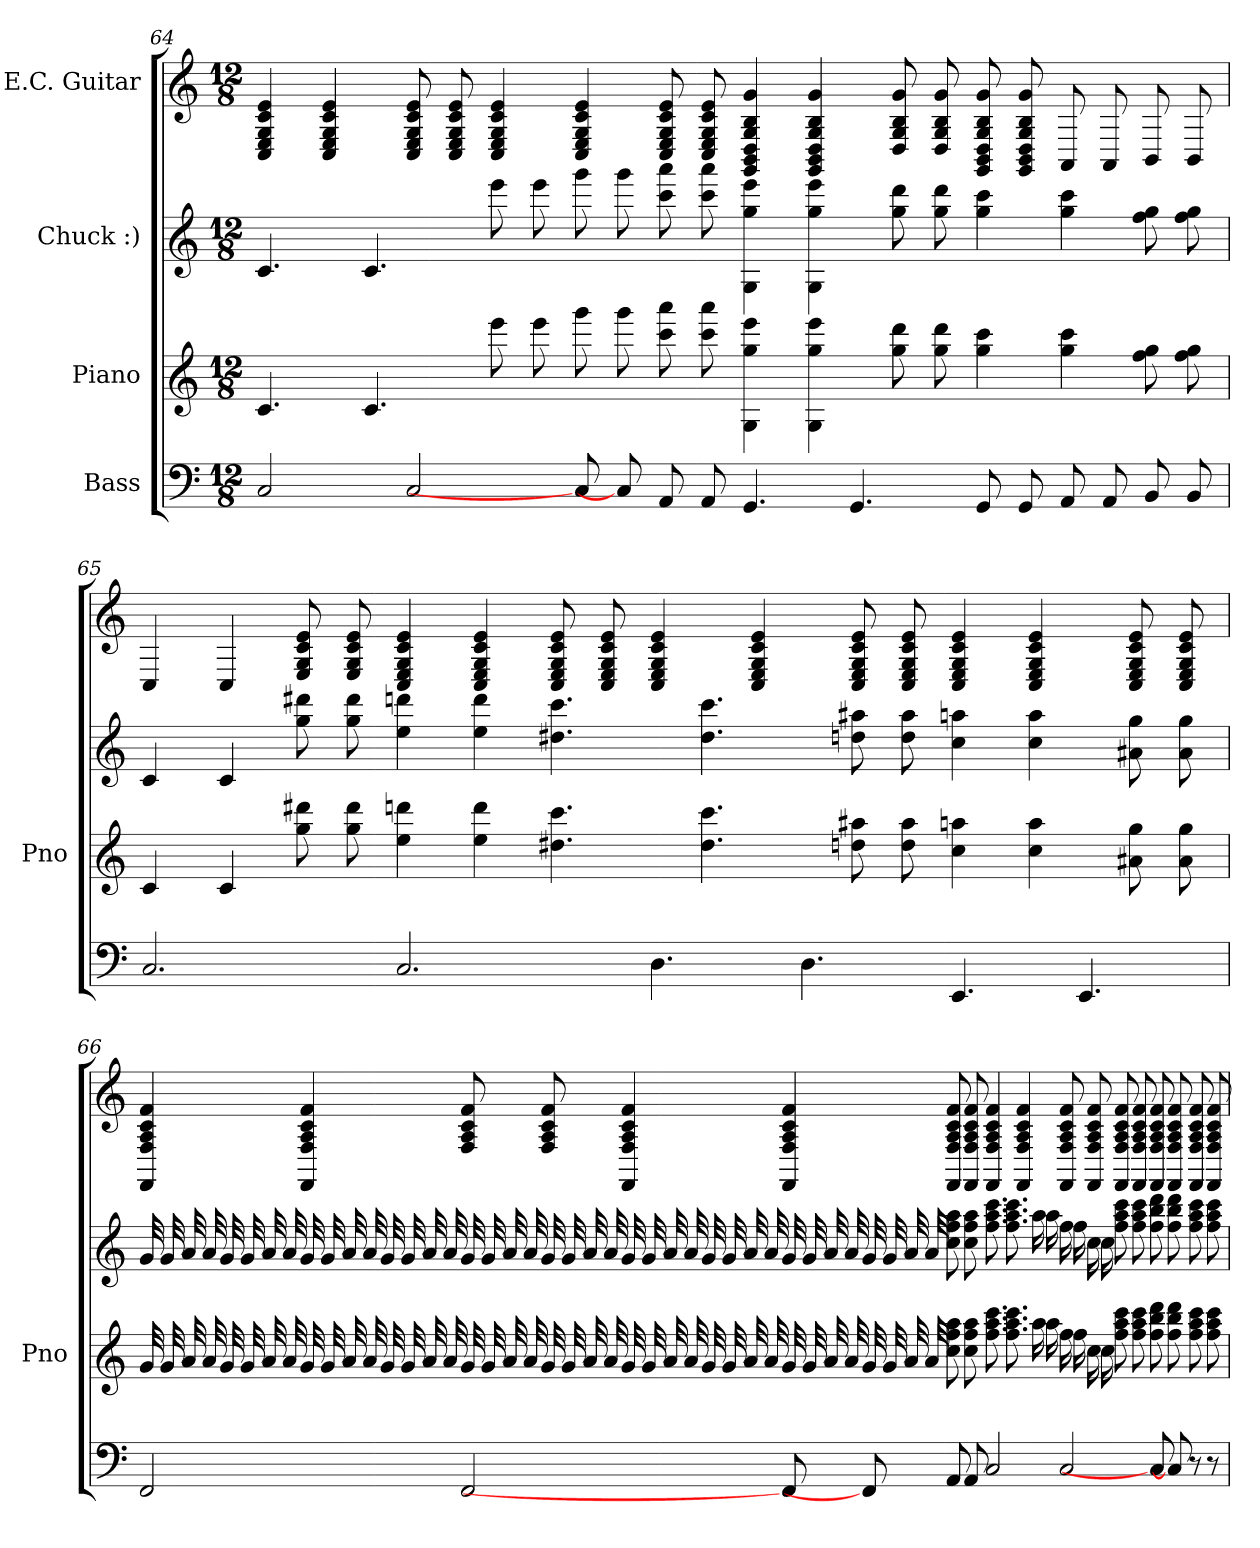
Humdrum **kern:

**kern	**kern	**kern	**kern
*part4	*part3	*part2	*part1
*staff4	*staff3	*staff2	*staff1
*I"Bass	*I"Piano	*I"Chuck :)	*I"E.C. Guitar
*	*I'Pno	*	*
*	*	*	*
*k[]	*k[]	*k[]	*k[]
*M12/8	*M12/8	*M12/8	*M12/8
=64	=64	=64	=64
2C	4.c	4.c	4e 4c 4G 4E 4C
.	.	.	4e 4c 4G 4E 4C
.	4.c	4.c	.
2C	.	.	8e 8c 8G 8E 8C
.	.	.	8e 8c 8G 8E 8C
.	8eee	8eee	4e 4c 4G 4E 4C
.	8eee	8eee	.
8C]	8ggg	8ggg	4e 4c 4G 4E 4C
8C]	8ggg	8ggg	.
8AA	8aaa 8ccc	8aaa 8ccc	8e 8c 8G 8E 8C
8AA	8aaa 8ccc	8aaa 8ccc	8e 8c 8G 8E 8C
4.GG	4eee 4gg 4G	4eee 4gg 4G	4g 4B 4G 4D 4BB 4GG
.	4eee 4gg 4G	4eee 4gg 4G	4g 4B 4G 4D 4BB 4GG
4.GG	.	.	.
.	8ddd 8gg	8ddd 8gg	8g 8B 8G 8D
.	8ddd 8gg	8ddd 8gg	8g 8B 8G 8D
8GG	4ccc 4gg	4ccc 4gg	8g 8B 8G 8D 8BB 8GG
8GG	.	.	8g 8B 8G 8D 8BB 8GG
8AA	4ccc 4gg	4ccc 4gg	8AA
8AA	.	.	8AA
8BB	8gg 8ff	8gg 8ff	8BB
8BB	8gg 8ff	8gg 8ff	8BB
=65	=65	=65	=65
2.C	4c	4c	4C
.	4c	4c	4C
.	8ddd# 8gg	8ddd# 8gg	8e 8c 8G 8E
.	8ddd# 8gg	8ddd# 8gg	8e 8c 8G 8E
2.C	4ddd 4ee	4ddd 4ee	4e 4c 4G 4E 4C
.	4ddd 4ee	4ddd 4ee	4e 4c 4G 4E 4C
.	4.ccc 4.dd#	4.ccc 4.dd#	8e 8c 8G 8E 8C
.	.	.	8e 8c 8G 8E 8C
4.D	.	.	4e 4c 4G 4E 4C
.	4.ccc 4.dd#	4.ccc 4.dd#	.
.	.	.	4e 4c 4G 4E 4C
4.D	.	.	.
.	8aa# 8dd	8aa# 8dd	8e 8c 8G 8E 8C
.	8aa# 8dd	8aa# 8dd	8e 8c 8G 8E 8C
4.EE	4aa 4cc	4aa 4cc	4e 4c 4G 4E 4C
.	4aa 4cc	4aa 4cc	4e 4c 4G 4E 4C
4.EE	.	.	.
.	8gg 8a#	8gg 8a#	8e 8c 8G 8E 8C
.	8gg 8a#	8gg 8a#	8e 8c 8G 8E 8C
=66	=66	=66	=66
2FF	32g	32g	4f 4c 4A 4F 4FF
.	32g	32g	.
.	32a	32a	.
.	32a	32a	.
.	32g	32g	.
.	32g	32g	.
.	32a	32a	.
.	32a	32a	.
.	32g	32g	4f 4c 4A 4F 4FF
.	32g	32g	.
.	32a	32a	.
.	32a	32a	.
.	32g	32g	.
.	32g	32g	.
.	32a	32a	.
.	32a	32a	.
2FF	32g	32g	8f 8c 8A 8F
.	32g	32g	.
.	32a	32a	.
.	32a	32a	.
.	32g	32g	8f 8c 8A 8F
.	32g	32g	.
.	32a	32a	.
.	32a	32a	.
.	32g	32g	4f 4c 4A 4F 4FF
.	32g	32g	.
.	32a	32a	.
.	32a	32a	.
.	32g	32g	.
.	32g	32g	.
.	32a	32a	.
.	32a	32a	.
8FF]	32g	32g	4f 4c 4A 4F 4FF
.	32g	32g	.
.	32a	32a	.
.	32a	32a	.
8FF]	32g	32g	.
.	32g	32g	.
.	32a	32a	.
.	32a	32a	.
8AA	8aa 8ff 8cc	8aa 8ff 8cc	8f 8c 8A 8F 8FF
8AA	8aa 8ff 8cc	8aa 8ff 8cc	8f 8c 8A 8F 8FF
2C	8.ccc 8.aa 8.ff	8.ccc 8.aa 8.ff	4f 4c 4A 4F 4FF
.	8.ccc 8.aa 8.ff	8.ccc 8.aa 8.ff	.
.	.	.	4f 4c 4A 4F 4FF
.	16aa	16aa	.
.	16aa	16aa	.
2C	16ff	16ff	8f 8c 8A 8F 8FF
.	16ff	16ff	.
.	16cc	16cc	8f 8c 8A 8F 8FF
.	16cc	16cc	.
.	8ccc 8aa 8ff	8ccc 8aa 8ff	8f 8c 8A 8F 8FF
.	8ccc 8aa 8ff	8ccc 8aa 8ff	8f 8c 8A 8F 8FF
8C]	8ddd 8bb 8ff	8ddd 8bb 8ff	8f 8c 8A 8F 8FF
8C]	8ddd 8bb 8ff	8ddd 8bb 8ff	8f 8c 8A 8F 8FF
8r	8ccc 8aa 8ff	8ccc 8aa 8ff	8f 8c 8A 8F 8FF
8r	8ccc 8aa 8ff	8ccc 8aa 8ff	8f 8c 8A 8F 8FF
=	=	=	=
*-	*-	*-	*-
